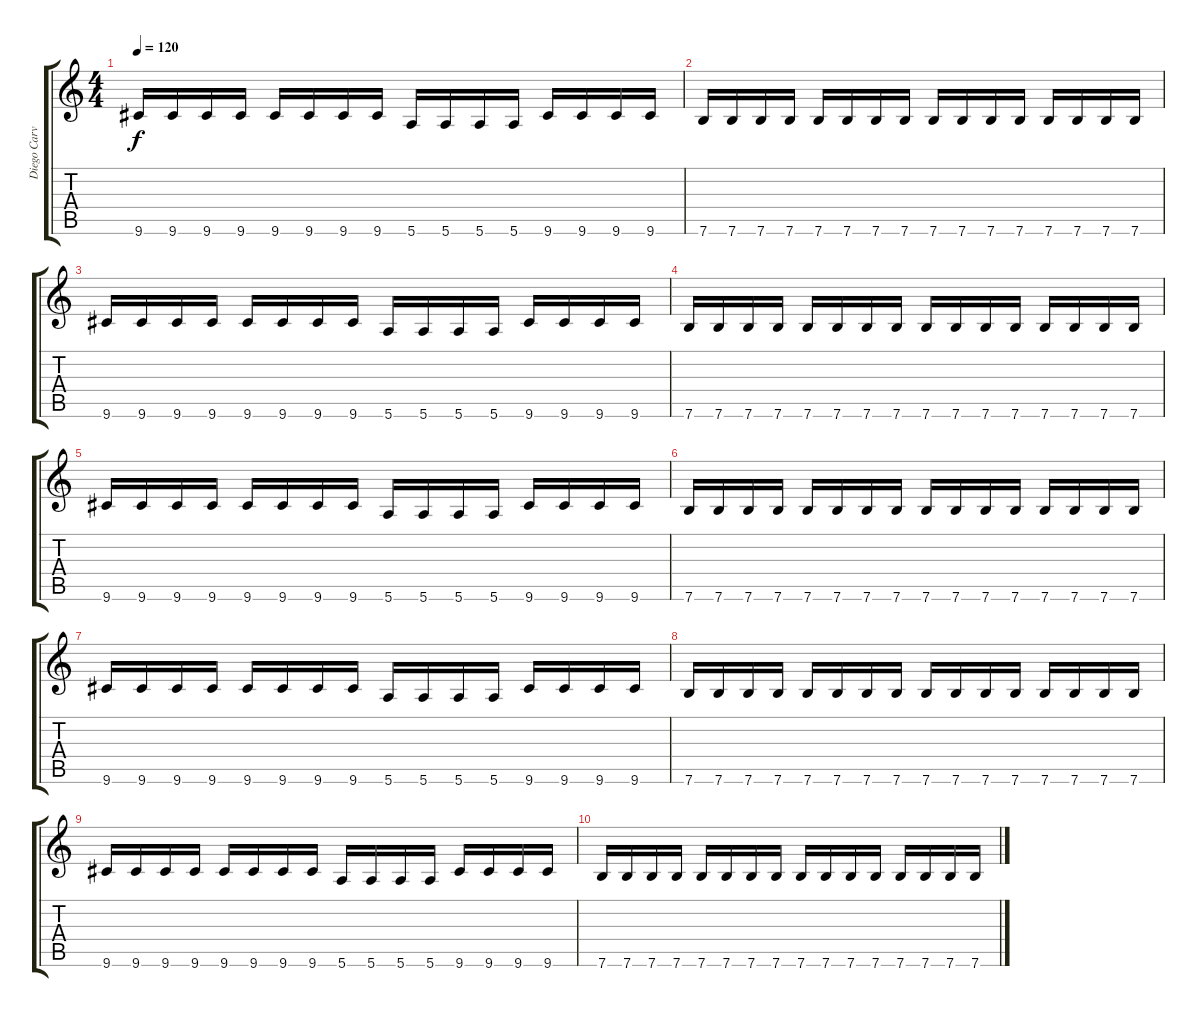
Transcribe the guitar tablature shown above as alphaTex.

\track ("Diego Carvalho (Guitar)" "Diego Carv") {instrument distortionguitar}
\staff {score tabs}
\tuning (E4 B3 G3 D3 A2 E2) {hide}
\ts (4 4)
\tempo 120
\clef g2
\ks c
9.6.16{dy f} 9.6.16 9.6.16 9.6.16 9.6.16 9.6.16 9.6.16 9.6.16 5.6.16 5.6.16 5.6.16 5.6.16 9.6.16 9.6.16 9.6.16 9.6.16 |
7.6.16 7.6.16 7.6.16 7.6.16 7.6.16 7.6.16 7.6.16 7.6.16 7.6.16 7.6.16 7.6.16 7.6.16 7.6.16 7.6.16 7.6.16 7.6.16 |
9.6.16 9.6.16 9.6.16 9.6.16 9.6.16 9.6.16 9.6.16 9.6.16 5.6.16 5.6.16 5.6.16 5.6.16 9.6.16 9.6.16 9.6.16 9.6.16 |
7.6.16 7.6.16 7.6.16 7.6.16 7.6.16 7.6.16 7.6.16 7.6.16 7.6.16 7.6.16 7.6.16 7.6.16 7.6.16 7.6.16 7.6.16 7.6.16 |
9.6.16 9.6.16 9.6.16 9.6.16 9.6.16 9.6.16 9.6.16 9.6.16 5.6.16 5.6.16 5.6.16 5.6.16 9.6.16 9.6.16 9.6.16 9.6.16 |
7.6.16 7.6.16 7.6.16 7.6.16 7.6.16 7.6.16 7.6.16 7.6.16 7.6.16 7.6.16 7.6.16 7.6.16 7.6.16 7.6.16 7.6.16 7.6.16 |
9.6.16 9.6.16 9.6.16 9.6.16 9.6.16 9.6.16 9.6.16 9.6.16 5.6.16 5.6.16 5.6.16 5.6.16 9.6.16 9.6.16 9.6.16 9.6.16 |
7.6.16 7.6.16 7.6.16 7.6.16 7.6.16 7.6.16 7.6.16 7.6.16 7.6.16 7.6.16 7.6.16 7.6.16 7.6.16 7.6.16 7.6.16 7.6.16 |
9.6.16 9.6.16 9.6.16 9.6.16 9.6.16 9.6.16 9.6.16 9.6.16 5.6.16 5.6.16 5.6.16 5.6.16 9.6.16 9.6.16 9.6.16 9.6.16 |
7.6.16 7.6.16 7.6.16 7.6.16 7.6.16 7.6.16 7.6.16 7.6.16 7.6.16 7.6.16 7.6.16 7.6.16 7.6.16 7.6.16 7.6.16 7.6.16
